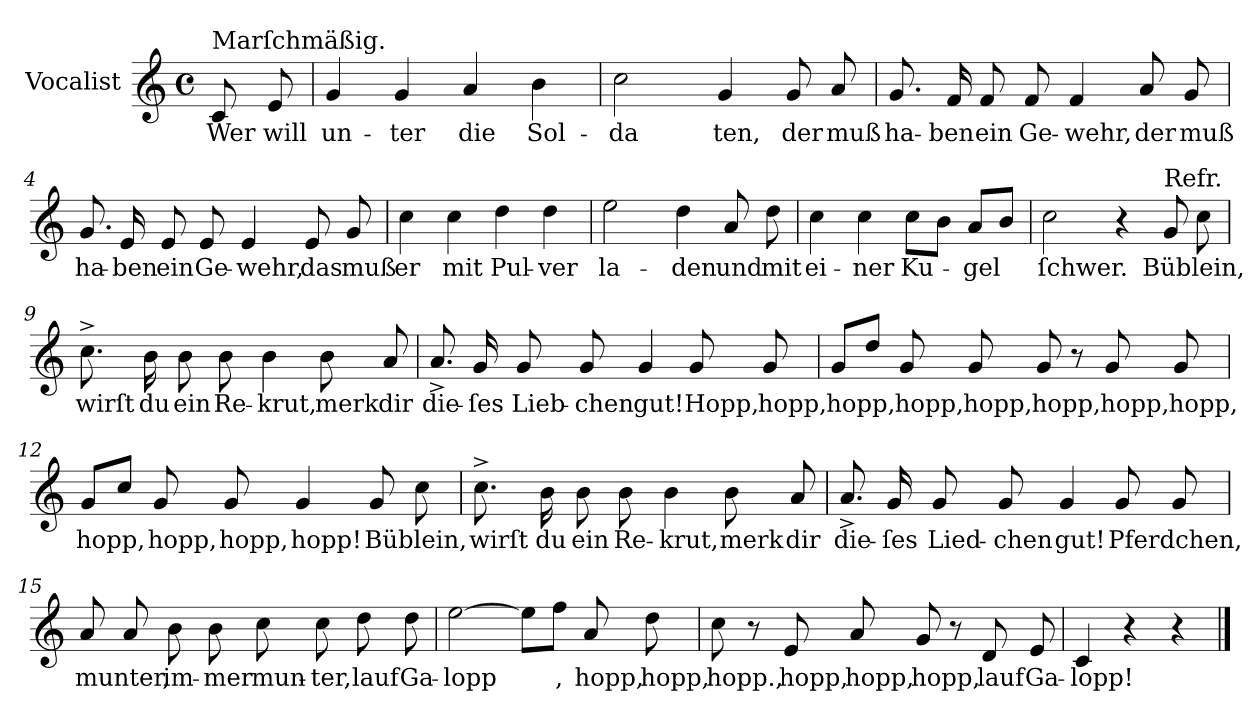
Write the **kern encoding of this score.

**kern	**text
*part1	*part1
*staff1	*staff1
*I"Vocalist	*
*clefG2	*
*k[]	*
*C:	*
*M4/4	*
*met(c)	*
=	=
!LO:TX:a:t=Marſchmäßig.	!
8c	Wer
8e	will
=1	=1
4g	un-
4g	-ter
4a	die
4b	Sol-
=2	=2
2cc	-da
4g	ten,
8g	der
8a	muß
=3	=3
8.g	ha-
16f	-ben
8f	ein
8f	Ge-
4f	-wehr,
8a	der
8g	muß
=4	=4
8.g	ha-
16e	-ben
8e	ein
8e	Ge-
4e	-wehr,
8e	das
8g	muß
=5	=5
4cc	er
4cc	mit
4dd	Pul-
4dd	-ver
=6	=6
2ee	la-
4dd	-den
8a	und
8dd	mit
=7	=7
4cc	ei-
4cc	-ner
8ccL	Ku-
8bJ	.
8aL	-gel
8bJ	.
=8	=8
2cc	ſchwer.
4r	.
!LO:TX:a:t=Refr.	!
8g	Büblein,
8cc	.
=9	=9
8.cc^	wirſt
16b	du
8b	ein
8b	Re-
4b	-krut,
8b	merk
8a	dir
=10	=10
8.a^	die-
16g	-ſes
8g	Lieb-
8g	-chen
4g	gut!
8g	Hopp,
8g	hopp,
=11	=11
8g/L	hopp,
8ddJ	.
8g	hopp,
8g	hopp,
8g	hopp,
8r	.
8g	hopp,
8g	hopp,
=12	=12
8g/L	hopp,
8ccJ	.
8g	hopp,
8g	hopp,
4g	hopp!
8g	Büblein,
8cc	.
=13	=13
8.cc^	wirſt
16b	du
8b	ein
8b	Re-
4b	-krut,
8b	merk
8a	dir
=14	=14
8.a^	die-
16g	-ſes
8g	Lied-
8g	-chen
4g	gut!
8g	Pferdchen,
8g	.
=15	=15
8a	munter,
8a	.
8b	im-
8b	-mer
8cc	mun-
8cc	-ter,
8dd	lauf
8dd	Ga-
=16	=16
[2ee	-lopp
8eeL]	.
8ffJ	,
8a	hopp,
8dd	hopp,
=17	=17
8cc	hopp.,
8r	.
8e	hopp,
8a	hopp,
8g	hopp,
8r	.
8d	lauf
8e	Ga-
=18	=18
4c	-lopp!
4r	.
4r	.
==	==
*-	*-
